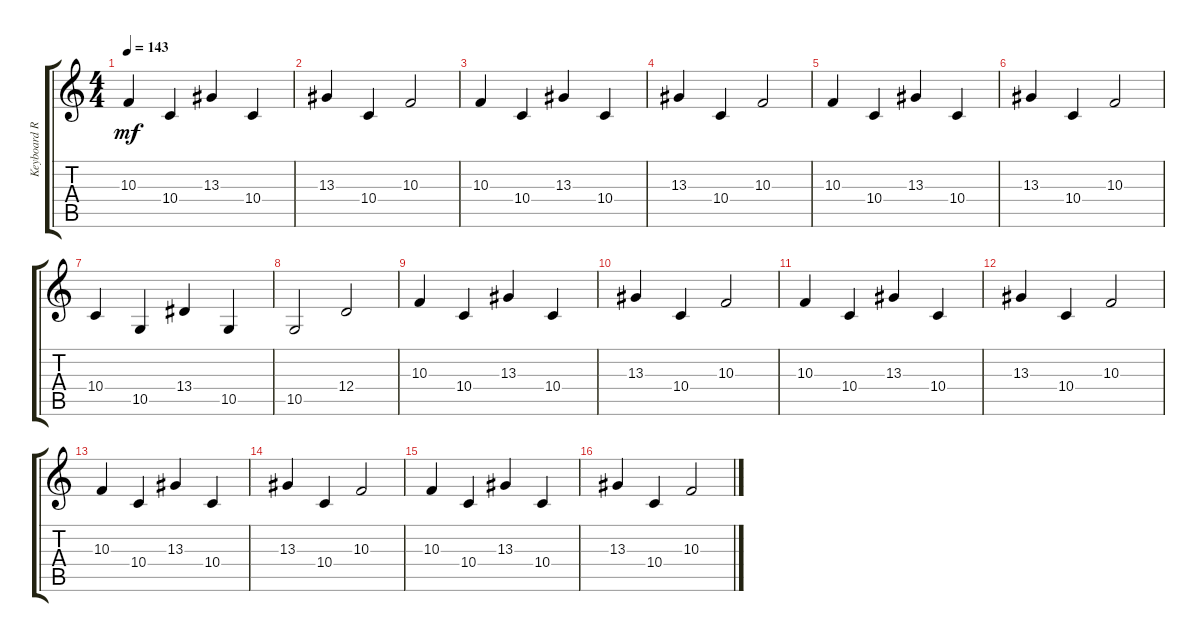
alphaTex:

\track ("Keyboard Rythem" "Keyboard R") {instrument stringensemble2}
\staff {score tabs}
\tuning (E4 B3 G3 D3 A2 E2) {hide}
\ts (4 4)
\tempo 143
\clef g2
\ks c
10.3.4{dy mf} 10.4.4 13.3.4 10.4.4 |
13.3.4 10.4.4 10.3.2 |
10.3.4 10.4.4 13.3.4 10.4.4 |
13.3.4 10.4.4 10.3.2 |
10.3.4 10.4.4 13.3.4 10.4.4 |
13.3.4 10.4.4 10.3.2 |
10.4.4 10.5.4 13.4.4 10.5.4 |
10.5.2 12.4.2 |
10.3.4 10.4.4 13.3.4 10.4.4 |
13.3.4 10.4.4 10.3.2 |
10.3.4 10.4.4 13.3.4 10.4.4 |
13.3.4 10.4.4 10.3.2 |
10.3.4 10.4.4 13.3.4 10.4.4 |
13.3.4 10.4.4 10.3.2 |
10.3.4 10.4.4 13.3.4 10.4.4 |
13.3.4 10.4.4 10.3.2
